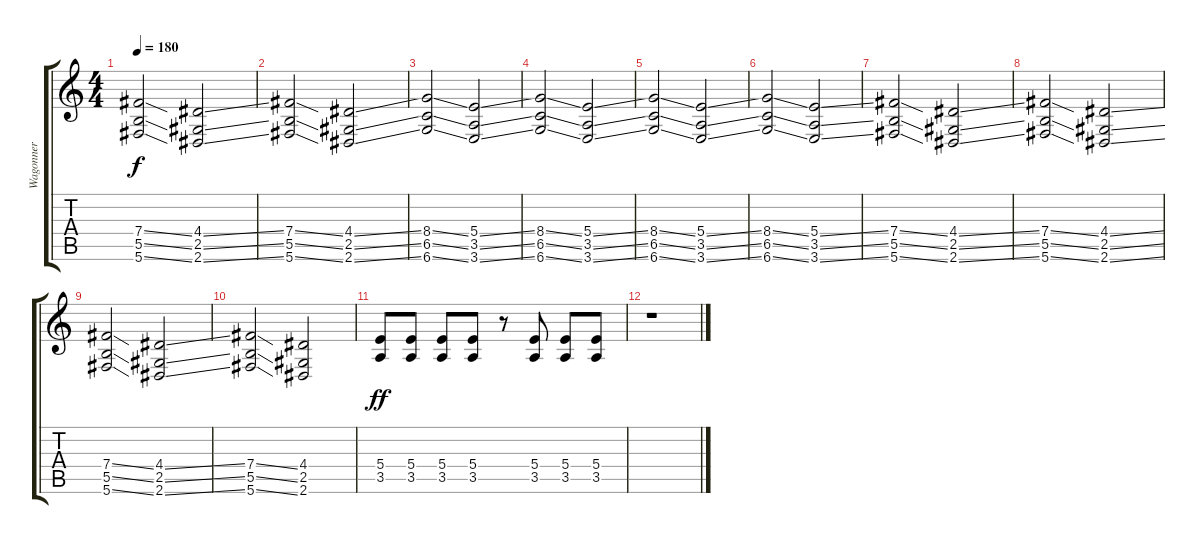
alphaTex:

\track ("Wagonner" "Wagonner") {instrument distortionguitar}
\staff {score tabs}
\tuning (Db4 Ab3 E3 B2 Gb2 Db2) {hide}
\ts (4 4)
\tempo 180
\clef g2
\ks c
(7.4{ss} 5.5{ss} 5.6{ss}).2{dy f} (4.4{ss} 2.5{ss} 2.6{ss}).2 |
(7.4{ss} 5.5{ss} 5.6{ss}).2 (4.4{ss} 2.5{ss} 2.6{ss}).2 |
(8.4{ss} 6.5{ss} 6.6{ss}).2 (5.4{ss} 3.5{ss} 3.6{ss}).2 |
(8.4{ss} 6.5{ss} 6.6{ss}).2 (5.4{ss} 3.5{ss} 3.6{ss}).2 |
(8.4{ss} 6.5{ss} 6.6{ss}).2 (5.4{ss} 3.5{ss} 3.6{ss}).2 |
(8.4{ss} 6.5{ss} 6.6{ss}).2 (5.4{ss} 3.5{ss} 3.6{ss}).2 |
(7.4{ss} 5.5{ss} 5.6{ss}).2 (4.4{ss} 2.5{ss} 2.6{ss}).2 |
(7.4{ss} 5.5{ss} 5.6{ss}).2 (4.4{ss} 2.5{ss} 2.6{ss}).2 |
(7.4{ss} 5.5{ss} 5.6{ss}).2 (4.4{ss} 2.5{ss} 2.6{ss}).2 |
(7.4{ss} 5.5{ss} 5.6{ss}).2 (4.4 2.5 2.6).2 |
(5.4 3.5).8{dy ff} (5.4 3.5).8 (5.4 3.5).8 (5.4 3.5).8 r.8 (5.4 3.5).8 (5.4 3.5).8 (5.4 3.5).8 |
r.1
